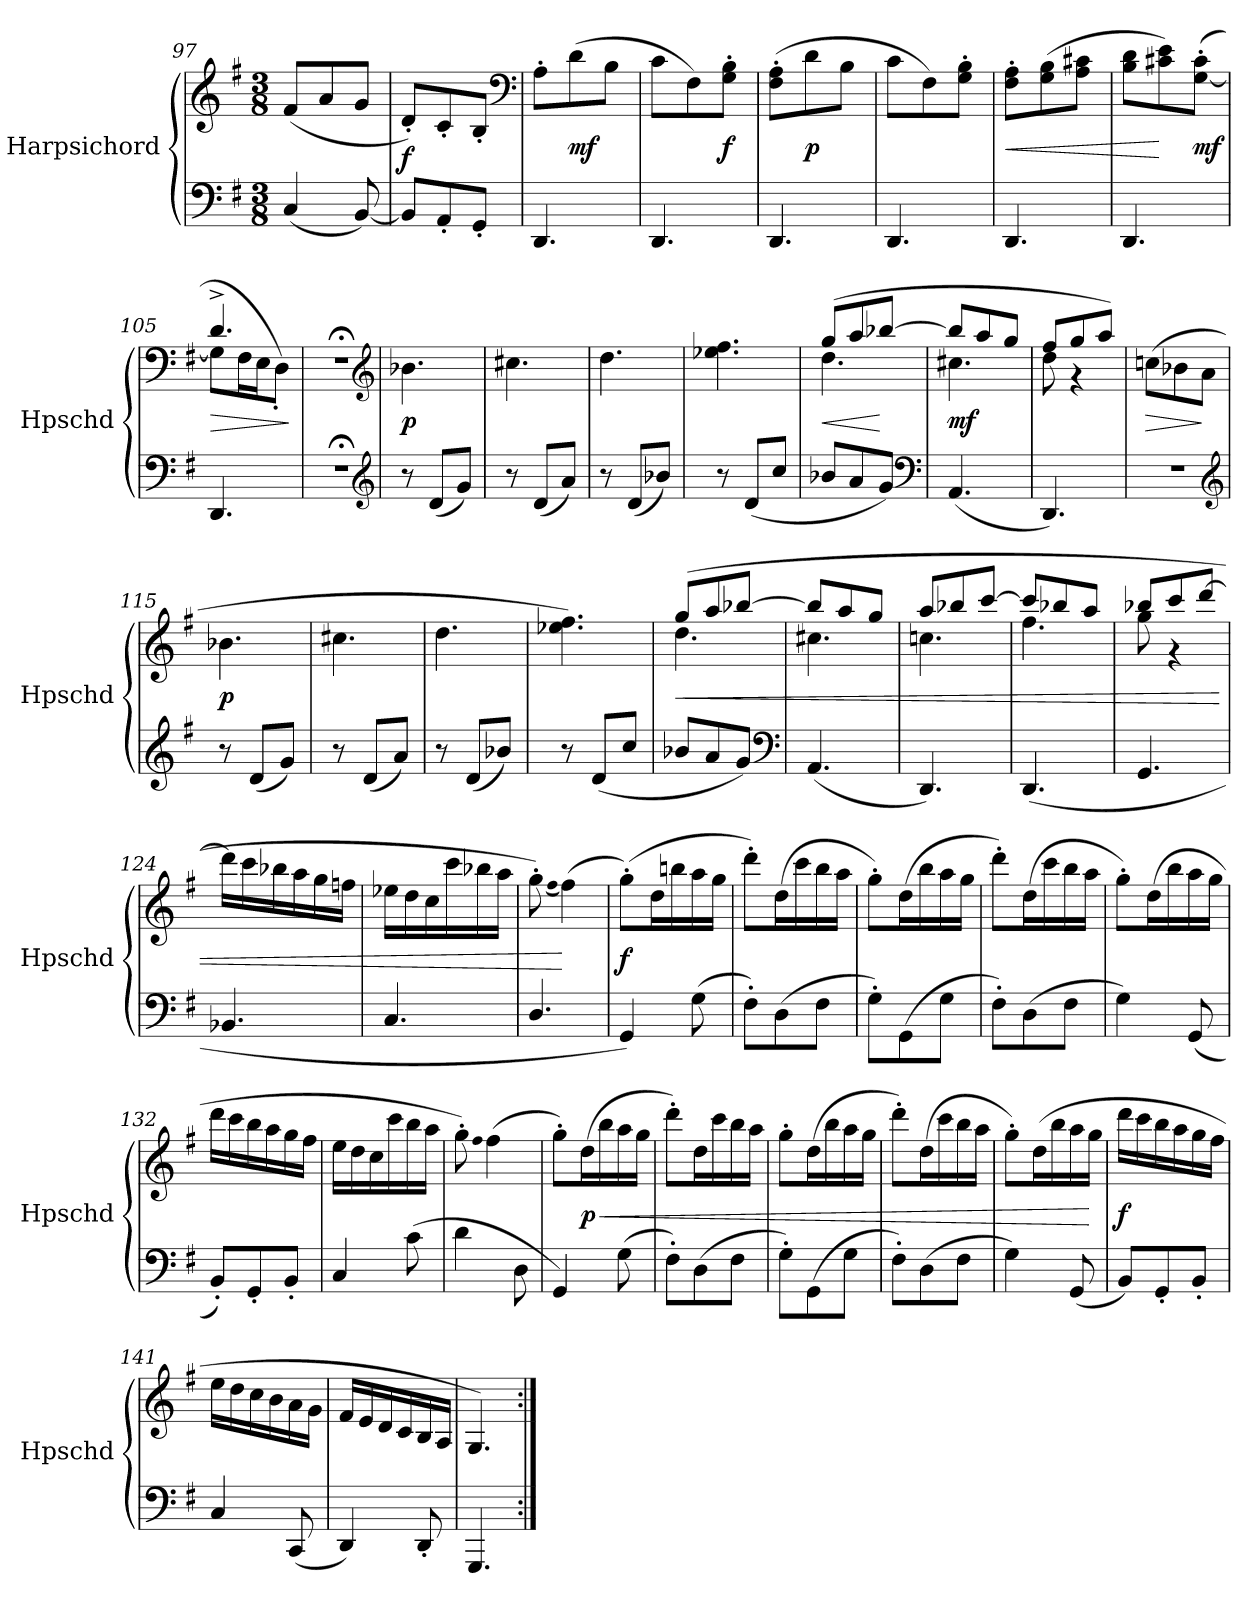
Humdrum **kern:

**kern	**kern	**dynam
*part1	*part1	*part1
*staff2	*staff1	*staff1/2
*I"Harpsichord	*	*
*I'Hpschd	*	*
*clefF4	*clefG2	*
*k[f#]	*k[f#]	*
*G:	*G:	*
*M3/8	*M3/8	*
=97	=97	=97
(4C/	(8f#/L	.
.	8a/	.
[8BB/)	8g/J	.
=98	=98	=98
8BB/L]	8d'/L)	f
8AA'/	8c'/	.
8GG'/J	8B'/J	.
*	*clefF4	*
=99	=99	=99
4.DD/	8A'\L	.
.	(8d\	mf
.	8B\J	.
=100	=100	=100
4.DD/	8c\L	.
.	8F#\)	.
.	8G'\ 8B'\J	f
=101	=101	=101
4.DD/	(8F#'\ 8A'\L	.
.	8d\	p
.	8B\J	.
=102	=102	=102
4.DD/	8c\L	.
.	8F#\)	.
.	8G'\ 8B'\J	.
=103	=103	=103
4.DD/	8F#'\ 8A'\L	<
.	(8G\ 8B\	.
.	8A\ 8c#X\J	.
=104	=104	=104
4.DD/	8B\ 8d\L	.
.	8c#X\ 8e\)	[
.	([8G'\ 8c#'\J	mf
=105	=105	=105
*	*^	*
4.DD/	4.d^/	8G\L]	>
.	.	16F#\L	.
.	.	16E\J	.
.	.	8D'\J)	.
*	*v	*v	*
.	.	]
=106	=106	=106
4.r;<	4.r;<	.
*clefG2	*clefG2	*
=107	=107	=107
8r	4.b-X\	p
(8d/L	.	.
8g/J)	.	.
=108	=108	=108
8r	4.cc#X\	.
(8d/L	.	.
8a/J)	.	.
=109	=109	=109
8r	4.dd\	.
(8d/L	.	.
8b-X/J)	.	.
=110	=110	=110
8r	4.ee-X\ 4.ff#\	.
(8d/L	.	.
8cc/J	.	.
=111	=111	=111
*	*^	*
8b-X/L	(8gg/L	4.dd\	<
8a/	8aa/	.	.
8g/J)	[8bb-X/J	.	[
*clefF4	*	*	*
=112	=112	=112	=112
(4.AA/	8bb-/L]	4.cc#X\	mf
.	8aa/	.	.
.	8gg/J	.	.
=113	=113	=113	=113
4.DD/)	8ff#/L	8dd\	.
.	8gg/	4r	.
.	8aa/J)	.	.
*	*v	*v	*
=114	=114	=114
4.r	(8ccn\L	>
.	8b-X\	.
.	8a\J	]
*clefG2	*	*
=115	=115	=115
8r	4.b-X\	p
(8d/L	.	.
8g/J)	.	.
=116	=116	=116
8r	4.cc#X\	.
(8d/L	.	.
8a/J)	.	.
=117	=117	=117
8r	4.dd\	.
(8d/L	.	.
8b-X/J)	.	.
=118	=118	=118
8r	4.ee-X\ 4.ff#\)	.
(8d/L	.	.
8cc/J	.	.
=119	=119	=119
*	*^	*
8b-X/L	(8gg/L	4.dd\	<
8a/	8aa/	.	.
8g/J)	[8bb-X/J	.	.
*clefF4	*	*	*
=120	=120	=120	=120
(4.AA/	8bb-/L]	4.cc#X\	.
.	8aa/	.	.
.	8gg/J	.	.
=121	=121	=121	=121
4.DD/)	8aa/L	4.ccn\	.
.	8bb-X/	.	.
.	[8ccc/J	.	.
=122	=122	=122	=122
(4.DD/	8ccc/L]	4.ff#\	.
.	8bb-X/	.	.
.	8aa/J	.	.
=123	=123	=123	=123
4.GG/	8bb-X/L	8gg\	.
.	8ccc/	4r	.
.	[8ddd/J	.	.
*	*v	*v	*
=124	=124	=124
4.BB-X/	16ddd\LL]	.
.	16ccc\	.
.	16bb-X\	.
.	16aa\	.
.	16gg\	.
.	16ffn\JJ	.
=125	=125	=125
4.C/	16ee-X\LL	.
.	16dd\	.
.	16cc\	.
.	16ccc\	.
.	16bb-X\	.
.	16aa\JJ	.
=126	=126	=126
4.D/	8gg'\)	.
.	(qff#	.
.	(4ff#\)	[
=127	=127	=127
4GG/)	(8gg'\L)	f
.	16dd\L	.
.	16bbn\	.
(8G\	16aa\	.
.	16gg\JJ	.
=128	=128	=128
8F#'\L)	8ddd'\L)	.
(8D\	(16dd\L	.
.	16ccc\	.
8F#\J	16bb\	.
.	16aa\JJ	.
=129	=129	=129
8G'\L)	8gg'\L)	.
(8GG\	(16dd\L	.
.	16bb\	.
8G\J	16aa\	.
.	16gg\JJ	.
=130	=130	=130
8F#'\L)	8ddd'\L)	.
(8D\	(16dd\L	.
.	16ccc\	.
8F#\J	16bb\	.
.	16aa\JJ	.
=131	=131	=131
4G\)	8gg'\L)	.
.	(16dd\L	.
.	16bb\	.
(8GG/	16aa\	.
.	16gg\JJ	.
=132	=132	=132
8BB'/L)	16ddd\LL	.
.	16ccc\	.
8GG'/	16bb\	.
.	16aa\	.
8BB'/J	16gg\	.
.	16ff#\JJ	.
=133	=133	=133
4C/	16ee\LL	.
.	16dd\	.
.	16cc\	.
.	16ccc\	.
(8c\	16bb\	.
.	16aa\JJ	.
=134	=134	=134
4d\	8gg'\)	.
.	qff#	.
.	(4ff#\	.
8D\	.	.
=135	=135	=135
4GG/)	8gg'\L)	.
.	(16dd\L	p
.	16bb\	<
(8G\	16aa\	.
.	16gg\JJ	.
=136	=136	=136
8F#'\L)	8ddd'\L)	.
(8D\	16dd\L	.
.	16ccc\	.
8F#\J	16bb\	.
.	16aa\JJ	.
=137	=137	=137
8G'\L)	8gg'\L	.
(8GG\	(16dd\L	.
.	16bb\	.
8G\J	16aa\	.
.	16gg\JJ	.
=138	=138	=138
8F#'\L)	8ddd'\L)	.
(8D\	(16dd\L	.
.	16ccc\	.
8F#\J	16bb\	.
.	16aa\JJ	.
=139	=139	=139
4G\)	8gg'\L)	.
.	(16dd\L	.
.	16bb\	.
(8GG/	16aa\	.
.	16gg\JJ	[
=140	=140	=140
8BB/L)	16ddd\LL	f
.	16ccc\	.
8GG'/	16bb\	.
.	16aa\	.
8BB'/J	16gg\	.
.	16ff#\JJ	.
=141	=141	=141
4C/	16ee\LL	.
.	16dd\	.
.	16cc\	.
.	16b\	.
(8CC/	16a\	.
.	16g\JJ	.
=142	=142	=142
4DD/)	16f#/LL	.
.	16e/	.
.	16d/	.
.	16c/	.
8DD'/	16B/	.
.	16A/JJ	.
=143	=143	=143
4.GGG/	4.G/)	.
=:|!	=:|!	=:|!
*-	*-	*-
